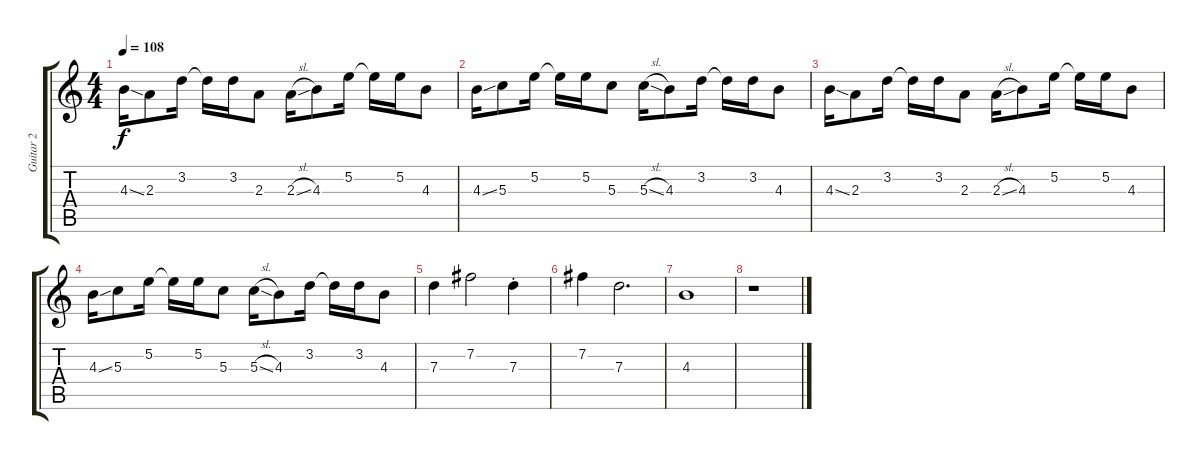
\track ("Guitar 2" "Guitar 2") {instrument electricguitarclean}
\staff {score tabs}
\tuning (E4 B3 G3 D3 A2 E2) {hide}
\ts (4 4)
\tempo 108
\clef g2
\ks c
4.3{ss}.16{dy f} 2.3.8 3.2.16 3.2{t}.16 3.2.16 2.3.8 2.3{sl}.16 4.3.8 5.2.16 5.2{t}.16 5.2.16 4.3.8 |
4.3{ss}.16 5.3.8 5.2.16 5.2{t}.16 5.2.16 5.3.8 5.3{sl}.16 4.3.8 3.2.16 3.2{t}.16 3.2.16 4.3.8 |
4.3{ss}.16 2.3.8 3.2.16 3.2{t}.16 3.2.16 2.3.8 2.3{sl}.16 4.3.8 5.2.16 5.2{t}.16 5.2.16 4.3.8 |
4.3{ss}.16 5.3.8 5.2.16 5.2{t}.16 5.2.16 5.3.8 5.3{sl}.16 4.3.8 3.2.16 3.2{t}.16 3.2.16 4.3.8 |
7.3.4 7.2.2 7.3{st}.4 |
7.2.4 7.3.2{d} |
4.3.1 |
r.1
